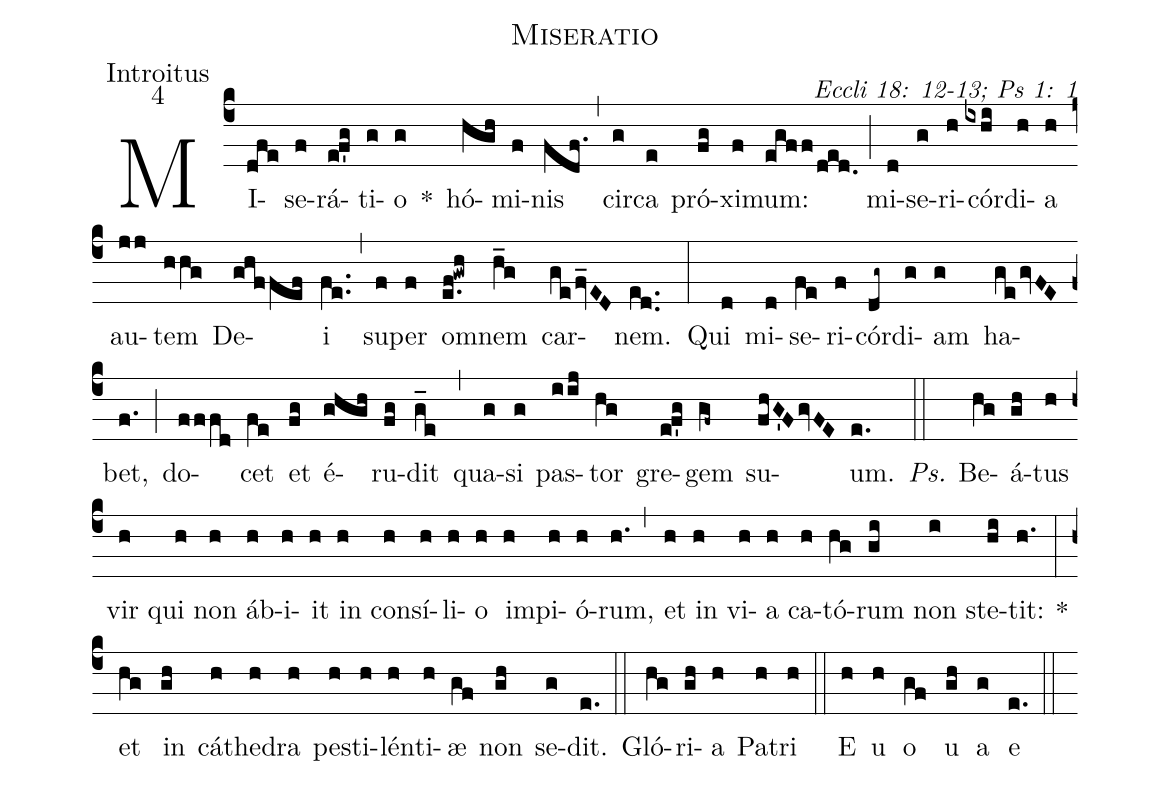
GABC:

name: Miseratio;
office-part: Introitus;
mode: 4;
commentary: Eccli 18: 12-13; Ps 1: 1;
%%
(c4) MI(dfe)se(f)rá(e!f'g)ti(g)o(g) *() hó(hgh)mi(f)nis(fdf.) (,) cir(g)ca(e) pró(fg)xi(f)mum:(egff/ded.) (;) mi(d)se(g)ri(h)cór(ixhi)di(h)a(h) au(jj)tem(hhg) De(ghffef)i(fe..) (,) su(f)per(f) om(e.f!gwh)nem(h_g) car(gefv_ED)nem.(ed..) (:)
Qui(d) mi(d)se(fe)ri(f)cór(dg~)di(g)am(g) ha(gegvFE)bet,(f.) (;) do(fffd)cet(fe) et(fg) é(ghgh)ru(fg)dit(g_e) (,) qua(g)si(g) pas(iij)tor(hg) gre(e!f'g)gem(gf~) su(fhG'FgvFE)um.(e.) (::)
<i>Ps.</i> Be(hg)á(gh)tus(h) vir(h) qui(h) non(h) áb(h)i(h)it(h) in(h) con(h)sí(h)li(h)o(h) im(h)pi(h)ó(h)rum,(h.) (,) et(h) in(h) vi(h)a(h) ca(h)tó(hg)rum(gi) non(i) ste(hi)tit:(h.) *(:)
et(hg) in(gh) cá(h)the(h)dra(h) pes(h)ti(h)lén(h)ti(h)æ(gf) non(gh) se(g)dit.(e.) (::)
Gló(hg)ri(gh)a(h) Pa(h)tri(h) (::)
E(h) u(h) o(gf) u(gh) a(g) e(e.) (::)
